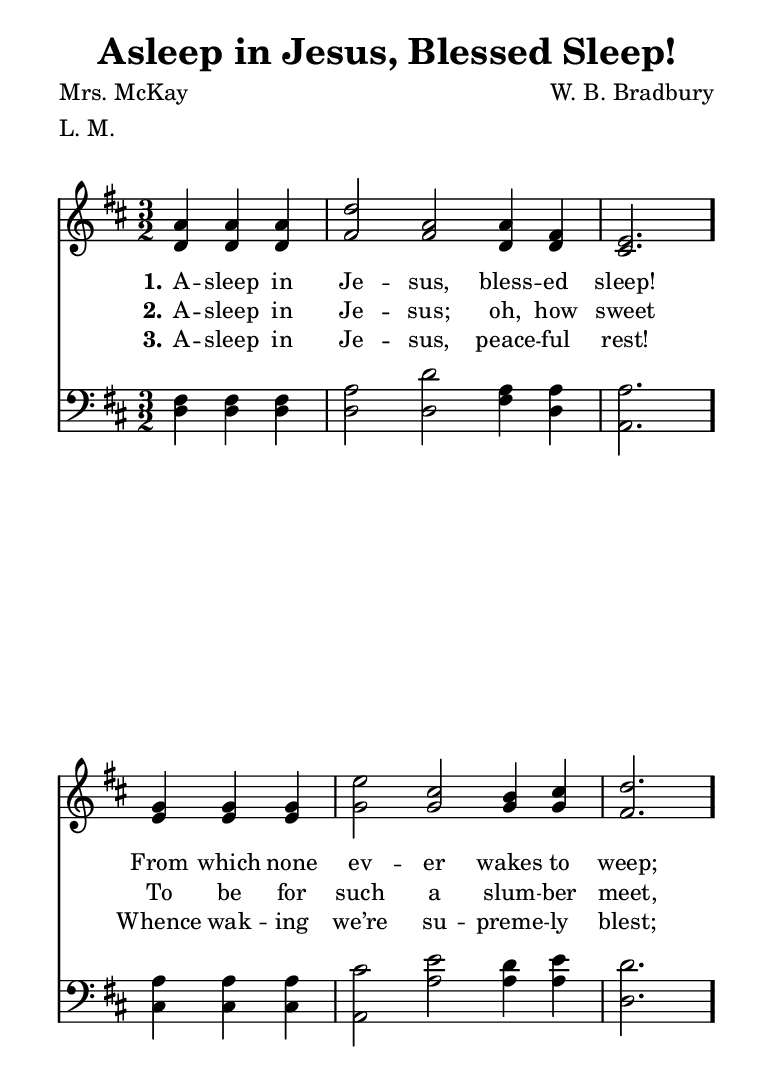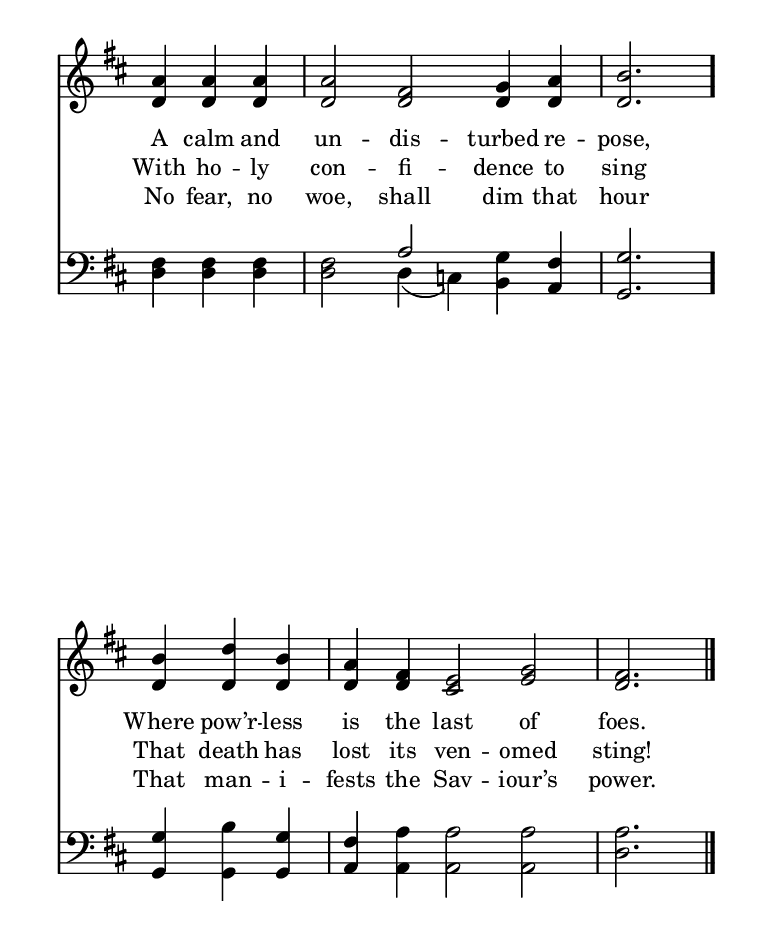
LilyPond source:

\include "common/global.ily"
\paper {
  \include "common/paper.ily"
  ragged-last-bottom = ##t
  system-system-spacing.padding = 8
}

\header{
  hymnnumber = "205"
  title = "Asleep in Jesus, Blessed Sleep!"
  tunename = "Rest"
  meter = "L. M."
  poet = "Mrs. McKay"
  composer = "W. B. Bradbury"
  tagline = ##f
}

global = {
  \include "common/overrides.ily"
  \override Staff.TimeSignature.style = #'numbered
  \time 3/2
  \override Score.MetronomeMark.transparent = ##t % hide all fermata changes too
  \tempo 4=130
  \key d \major
  \partial 2.
  \autoBeamOff
}

notesSoprano = {
\global
\relative c'' {

  a4 a a | d2 a a4 fis | e2.
  g4 g g | e'2 cis b4 cis | d2.
  a4 a a | a2 fis g4 a | b2.
  b4 d b | a fis e2 g | fis2.

  \bar "|."

}
}

notesAlto = {
\global
\relative e' {

  d4 d d | fis2 fis d4 d | cis2.
  e4 e e | g2 g g4 g | fis2.
  d4 d d | d2 d d4 d | d2.
  d4 d d | d d cis2 e | d2.

}
}

notesTenor = {
\global
\relative a {

  fis4 fis fis | a2 d a4 a | a2.
  a4 a a | cis2 e d4 e | d2.
  fis,4 fis fis | fis2 a g4 fis | g2.
  g4 b g | fis4 a a2 a | a2.

}
}

notesBass = {
\global
\relative f {

  d4 d d | d2 d fis4 d | a2.
  cis4 cis cis | a2 a' a4 a | d,2.
  d4 d d | d2 d4( c) b a | g2.
  g4 g g | a a a2 a | d2.

}
}

wordsA = \lyricmode {
\set stanza = "1."

A -- sleep in Je -- sus, bless -- ed sleep! \bar "."
From which none ev -- er wakes to weep; \bar "."
A calm and un -- dis -- turbed re -- pose, \bar "."
Where pow’r -- less is the last of foes. \bar "."

}

wordsB = \lyricmode {
\set stanza = "2."

A -- sleep in Je -- sus; oh, how sweet
To be for such a slum -- ber meet,
With ho -- ly con -- fi -- dence to sing
That death has lost its ven -- omed sting!

}

wordsC = \lyricmode {
\set stanza = "3."

A -- sleep in Je -- sus, peace -- ful rest!
Whence wak -- ing we’re su -- preme -- ly blest;
No fear, no woe, shall dim that hour
That man -- i -- fests the Sav -- iour’s power.

}

\score {
  \context ChoirStaff <<
    \context Staff = upper <<
      \set Staff.autoBeaming = ##f
      \set ChoirStaff.systemStartDelimiter = #'SystemStartBar
      \set ChoirStaff.printPartCombineTexts = ##f
      \partcombine #'(2 . 9) \notesSoprano \notesAlto
      \context NullVoice = sopranos { \voiceOne << \notesSoprano >> }
      \context NullVoice = altos { \voiceTwo << \notesAlto >> }
      \context Lyrics = one   \lyricsto sopranos \wordsA
      \context Lyrics = two   \lyricsto sopranos \wordsB
      \context Lyrics = three \lyricsto sopranos \wordsC
    >>
    \context Staff = men <<
      \set Staff.autoBeaming = ##f
      \clef bass
      \set ChoirStaff.printPartCombineTexts = ##f
      \partcombine #'(2 . 9) \notesTenor \notesBass
      \context NullVoice = tenors { \voiceOne << \notesTenor >> }
      \context NullVoice = basses { \voiceTwo << \notesBass >> }
    >>
  >>
  \layout {
    \include "common/layout.ily"
  }
  \midi{
    \include "common/midi.ily"
  }
}

\version "2.19.49"  % necessary for upgrading to future LilyPond versions.

% vi:set et ts=2 sw=2 ai nocindent syntax=lilypond:
